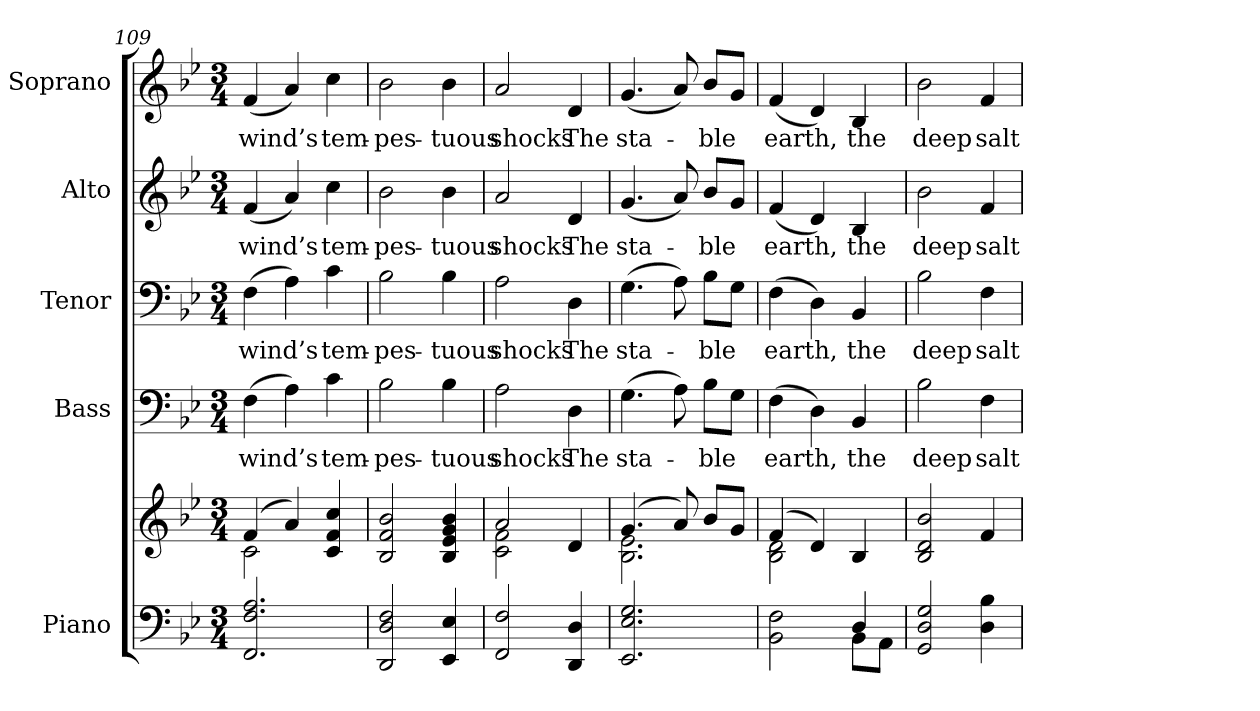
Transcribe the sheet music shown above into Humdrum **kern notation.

**kern	**kern	**kern	**text	**kern	**text	**kern	**text	**kern	**text
*part5	*part5	*part4	*part4	*part3	*part3	*part2	*part2	*part1	*part1
*staff6	*staff5	*staff4	*staff4	*staff3	*staff3	*staff2	*staff2	*staff1	*staff1
*I"Piano	*	*I"Bass	*	*I"Tenor	*	*I"Alto	*	*I"Soprano	*
*I'Pno.	*	*I'B.	*	*I'T.	*	*I'A.	*	*I'S.	*
*clefF4	*clefG2	*clefF4	*	*clefF4	*	*clefG2	*	*clefG2	*
*k[b-e-]	*k[b-e-]	*k[b-e-]	*	*k[b-e-]	*	*k[b-e-]	*	*k[b-e-]	*
*g:	*g:	*g:	*	*g:	*	*g:	*	*g:	*
*M3/4	*M3/4	*M3/4	*	*M3/4	*	*M3/4	*	*M3/4	*
=109	=109	=109	=109	=109	=109	=109	=109	=109	=109
*	*^	*	*	*	*	*	*	*	*
!	!	!	!	!LO:LY:b:color=#000000	!	!	!	!	!	!
!	!	!	!	!	!	!LO:LY:b:color=#000000	!	!	!	!
!	!	!	!	!	!	!	!	!LO:LY:b:color=#000000	!	!
!	!	!	!	!	!	!	!	!	!	!LO:LY:b:color=#000000
2.FFi/ 2.Fi 2.Ai	(4fi/	2ci\	(4Fi\	wind’s	(4Fi\	wind’s	(4fi/	wind’s	(4fi/	wind’s
.	4ai/)	.	4Ai\)	.	4Ai\)	.	4ai/)	.	4ai/)	.
!	!	!	!	!LO:LY:b:color=#000000	!	!	!	!	!	!
!	!	!	!	!	!	!LO:LY:b:color=#000000	!	!	!	!
!	!	!	!	!	!	!	!	!LO:LY:b:color=#000000	!	!
!	!	!	!	!	!	!	!	!	!	!LO:LY:b:color=#000000
.	4ci/ 4fi 4cci	4ryy	4ci\	tem-	4ci\	tem-	4cci\	tem-	4cci\	tem-
*	*v	*v	*	*	*	*	*	*	*	*
!!LO:PB:g=z
=110	=110	=110	=110	=110	=110	=110	=110	=110	=110
*	*^	*	*	*	*	*	*	*	*
!	!	!	!	!LO:LY:b:color=#000000	!	!	!	!	!	!
*	*v	*v	*	*	*	*	*	*	*	*
*	*^	*	*	*	*	*	*	*	*
!	!	!	!	!	!	!LO:LY:b:color=#000000	!	!	!	!
*	*v	*v	*	*	*	*	*	*	*	*
*	*^	*	*	*	*	*	*	*	*
!	!	!	!	!	!	!	!	!LO:LY:b:color=#000000	!	!
*	*v	*v	*	*	*	*	*	*	*	*
*	*^	*	*	*	*	*	*	*	*
!	!	!	!	!	!	!	!	!	!	!LO:LY:b:color=#000000
*	*v	*v	*	*	*	*	*	*	*	*
2DDi/ 2Di 2Fi	2B-i/ 2fi 2b-i	2B-i\	-pes-	2B-i\	-pes-	2b-i\	-pes-	2b-i\	-pes-
!	!	!	!LO:LY:b:color=#000000	!	!	!	!	!	!
!	!	!	!	!	!LO:LY:b:color=#000000	!	!	!	!
!	!	!	!	!	!	!	!LO:LY:b:color=#000000	!	!
!	!	!	!	!	!	!	!	!	!LO:LY:b:color=#000000
4EE-i/ 4E-i	4B-i/ 4e-i 4gi 4b-i	4B-i\	-tuous	4B-i\	-tuous	4b-i\	-tuous	4b-i\	-tuous
=111	=111	=111	=111	=111	=111	=111	=111	=111	=111
*	*^	*	*	*	*	*	*	*	*
!	!	!	!	!LO:LY:b:color=#000000	!	!	!	!	!	!
!	!	!	!	!	!	!LO:LY:b:color=#000000	!	!	!	!
!	!	!	!	!	!	!	!	!LO:LY:b:color=#000000	!	!
!	!	!	!	!	!	!	!	!	!	!LO:LY:b:color=#000000
2FFi/ 2Fi	2ai/	2ci\ 2fi	2Ai\	shocks	2Ai\	shocks	2ai/	shocks	2ai/	shocks
!	!	!	!	!LO:LY:b:color=#000000	!	!	!	!	!	!
!	!	!	!	!	!	!LO:LY:b:color=#000000	!	!	!	!
!	!	!	!	!	!	!	!	!LO:LY:b:color=#000000	!	!
!	!	!	!	!	!	!	!	!	!	!LO:LY:b:color=#000000
4DDi/ 4Di	4di/	4ryy	4Di\	The	4Di\	The	4di/	The	4di/	The
=112	=112	=112	=112	=112	=112	=112	=112	=112	=112	=112
!	!	!	!	!LO:LY:b:color=#000000	!	!	!	!	!	!
!	!	!	!	!	!	!LO:LY:b:color=#000000	!	!	!	!
!	!	!	!	!	!	!	!	!LO:LY:b:color=#000000	!	!
!	!	!	!	!	!	!	!	!	!	!LO:LY:b:color=#000000
2.EE-i/ 2.E-i 2.Gi	(4.gi/	2.B-i\ 2.e-i	(4.Gi\	sta-	(4.Gi\	sta-	(4.gi/	sta-	(4.gi/	sta-
.	8ai/)	.	8Ai\)	.	8Ai\)	.	8ai/)	.	8ai/)	.
!	!	!	!	!LO:LY:b:color=#000000	!	!	!	!	!	!
!	!	!	!	!	!	!LO:LY:b:color=#000000	!	!	!	!
!	!	!	!	!	!	!	!	!LO:LY:b:color=#000000	!	!
!	!	!	!	!	!	!	!	!	!	!LO:LY:b:color=#000000
.	8b-i/L	.	8B-i\L	-ble	8B-i\L	-ble	8b-i/L	-ble	8b-i/L	-ble
.	8gi/J	.	8Gi\J	.	8Gi\J	.	8gi/J	.	8gi/J	.
=113	=113	=113	=113	=113	=113	=113	=113	=113	=113	=113
*^	*	*	*	*	*	*	*	*	*	*
!	!	!	!	!	!LO:LY:b:color=#000000	!	!	!	!	!	!
!	!	!	!	!	!	!	!LO:LY:b:color=#000000	!	!	!	!
!	!	!	!	!	!	!	!	!	!LO:LY:b:color=#000000	!	!
!	!	!	!	!	!	!	!	!	!	!	!LO:LY:b:color=#000000
2BB-i\ 2Fi	2ryy	(4fi/	2B-i\ 2di	(4Fi\	earth,	(4Fi\	earth,	(4fi/	earth,	(4fi/	earth,
.	.	4di/)	.	4Di\)	.	4Di\)	.	4di/)	.	4di/)	.
!	!	!	!	!	!LO:LY:b:color=#000000	!	!	!	!	!	!
!	!	!	!	!	!	!	!LO:LY:b:color=#000000	!	!	!	!
!	!	!	!	!	!	!	!	!	!LO:LY:b:color=#000000	!	!
!	!	!	!	!	!	!	!	!	!	!	!LO:LY:b:color=#000000
4Di/	8BB-i\L	4B-i/	4ryy	4BB-i/	the	4BB-i/	the	4B-i/	the	4B-i/	the
.	8AAi\J	.	.	.	.	.	.	.	.	.	.
*v	*v	*	*	*	*	*	*	*	*	*	*
*	*v	*v	*	*	*	*	*	*	*	*
=114	=114	=114	=114	=114	=114	=114	=114	=114	=114
*^	*	*	*	*	*	*	*	*	*
!	!	!	!	!LO:LY:b:color=#000000	!	!	!	!	!	!
*v	*v	*	*	*	*	*	*	*	*	*
*^	*	*	*	*	*	*	*	*	*
!	!	!	!	!	!	!LO:LY:b:color=#000000	!	!	!	!
*v	*v	*	*	*	*	*	*	*	*	*
*^	*	*	*	*	*	*	*	*	*
!	!	!	!	!	!	!	!	!LO:LY:b:color=#000000	!	!
*v	*v	*	*	*	*	*	*	*	*	*
*^	*	*	*	*	*	*	*	*	*
!	!	!	!	!	!	!	!	!	!	!LO:LY:b:color=#000000
*v	*v	*	*	*	*	*	*	*	*	*
2GGi/ 2Di 2Gi	2B-i/ 2di 2b-i	2B-i\	deep	2B-i\	deep	2b-i\	deep	2b-i\	deep
!	!	!	!LO:LY:b:color=#000000	!	!	!	!	!	!
!	!	!	!	!	!LO:LY:b:color=#000000	!	!	!	!
!	!	!	!	!	!	!	!LO:LY:b:color=#000000	!	!
!	!	!	!	!	!	!	!	!	!LO:LY:b:color=#000000
4Di\ 4B-i	4fi/	4Fi\	salt	4Fi\	salt	4fi/	salt	4fi/	salt
=	=	=	=	=	=	=	=	=	=
*-	*-	*-	*-	*-	*-	*-	*-	*-	*-
